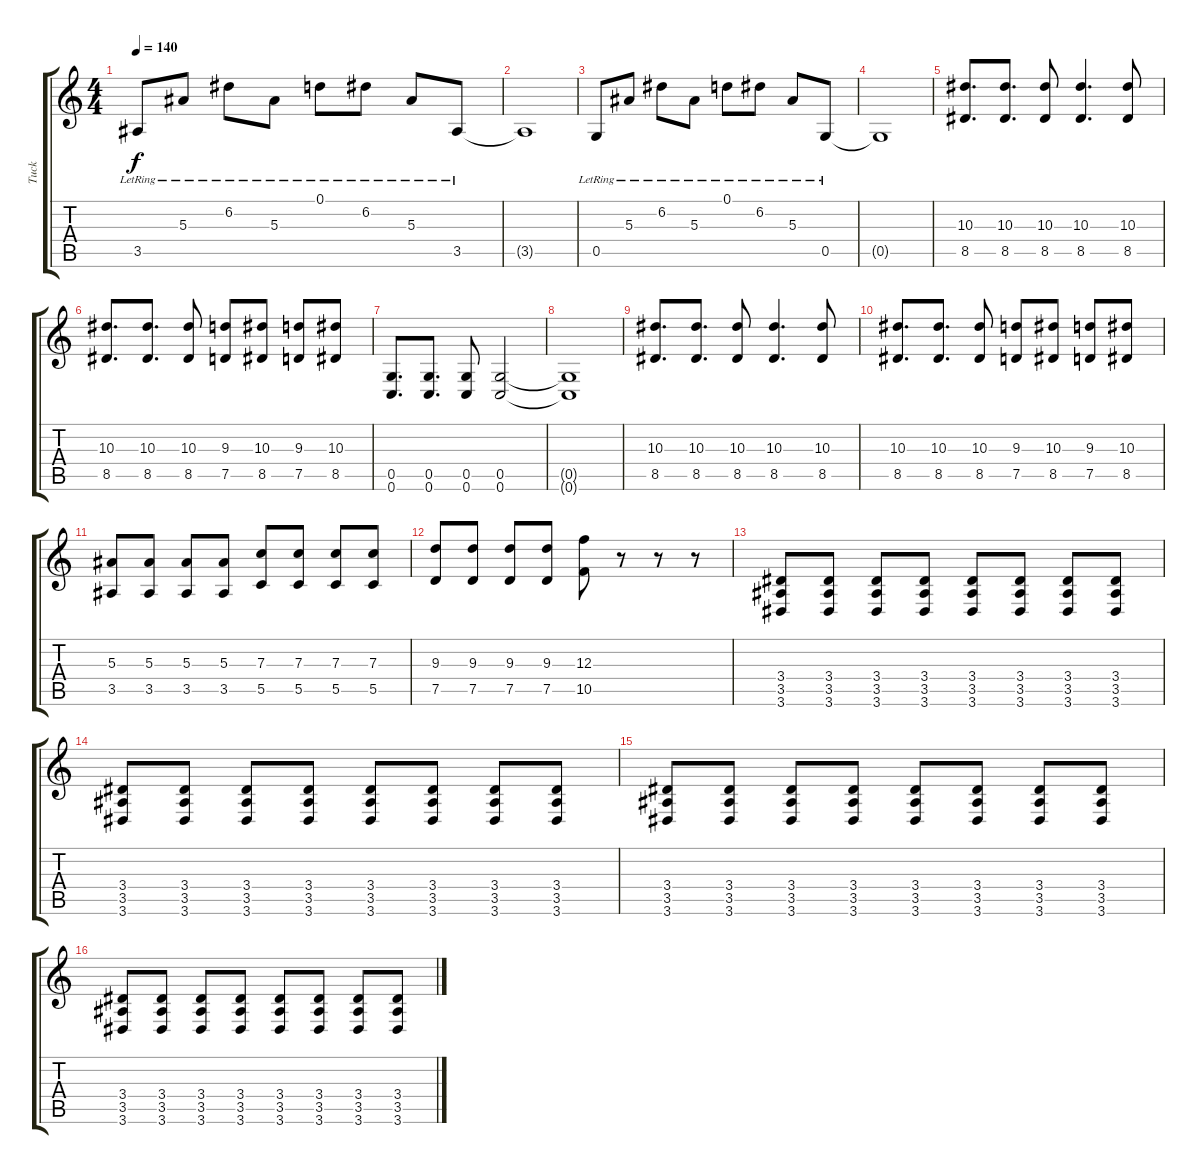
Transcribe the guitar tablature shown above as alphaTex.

\track ("Tuck" "Tuck") {instrument distortionguitar}
\staff {score tabs}
\tuning (D4 A3 F3 C3 G2 C2) {hide}
\ts (4 4)
\tempo 140
\clef g2
\ks c
3.5{lr}.8{dy f} 5.3{lr}.8 6.2{lr}.8 5.3{lr}.8 0.1{lr}.8 6.2{lr}.8 5.3{lr}.8 3.5{lr}.8 |
3.5{t}.1 |
0.5{lr}.8 5.3{lr}.8 6.2{lr}.8 5.3{lr}.8 0.1{lr}.8 6.2{lr}.8 5.3{lr}.8 0.5{lr}.8 |
0.5{t}.1 |
(10.3 8.5).8{d instrument distortionguitar} (10.3 8.5).8{d} (10.3 8.5).8 (10.3 8.5).4{d} (10.3 8.5).8 |
(10.3 8.5).8{d} (10.3 8.5).8{d} (10.3 8.5).8 (9.3 7.5).8 (10.3 8.5).8 (9.3 7.5).8 (10.3 8.5).8 |
(0.5 0.6).8{d} (0.5 0.6).8{d} (0.5 0.6).8 (0.5 0.6).2 |
(0.5{t} 0.6{t}).1 |
(10.3 8.5).8{d} (10.3 8.5).8{d} (10.3 8.5).8 (10.3 8.5).4{d} (10.3 8.5).8 |
(10.3 8.5).8{d} (10.3 8.5).8{d} (10.3 8.5).8 (9.3 7.5).8 (10.3 8.5).8 (9.3 7.5).8 (10.3 8.5).8 |
(5.3 3.5).8 (5.3 3.5).8 (5.3 3.5).8 (5.3 3.5).8 (7.3 5.5).8 (7.3 5.5).8 (7.3 5.5).8 (7.3 5.5).8 |
(9.3 7.5).8 (9.3 7.5).8 (9.3 7.5).8 (9.3 7.5).8 (12.3 10.5).8 r.8 r.8 r.8 |
(3.4 3.5 3.6).8 (3.4 3.5 3.6).8 (3.4 3.5 3.6).8 (3.4 3.5 3.6).8 (3.4 3.5 3.6).8 (3.4 3.5 3.6).8 (3.4 3.5 3.6).8 (3.4 3.5 3.6).8 |
(3.4 3.5 3.6).8 (3.4 3.5 3.6).8 (3.4 3.5 3.6).8 (3.4 3.5 3.6).8 (3.4 3.5 3.6).8 (3.4 3.5 3.6).8 (3.4 3.5 3.6).8 (3.4 3.5 3.6).8 |
(3.4 3.5 3.6).8 (3.4 3.5 3.6).8 (3.4 3.5 3.6).8 (3.4 3.5 3.6).8 (3.4 3.5 3.6).8 (3.4 3.5 3.6).8 (3.4 3.5 3.6).8 (3.4 3.5 3.6).8 |
(3.4 3.5 3.6).8 (3.4 3.5 3.6).8 (3.4 3.5 3.6).8 (3.4 3.5 3.6).8 (3.4 3.5 3.6).8 (3.4 3.5 3.6).8 (3.4 3.5 3.6).8 (3.4 3.5 3.6).8
